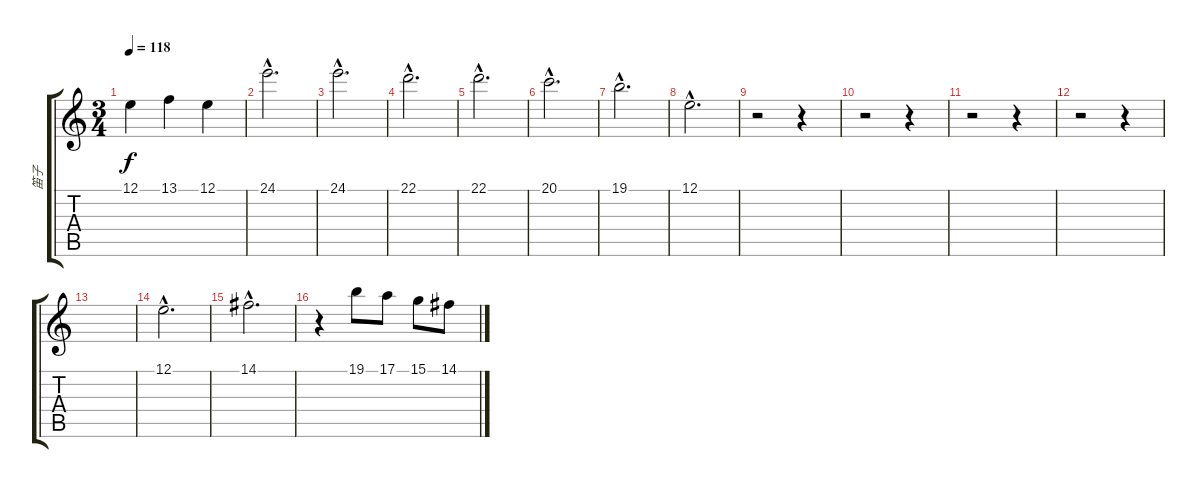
\track ("笛子" "笛子") {instrument flute}
\staff {score tabs}
\tuning (E4 B3 G3 D3 A2 E2) {hide}
\ts (3 4)
\tempo 118
\clef g2
\ks c
12.1.4{dy f} 13.1.4 12.1.4 |
24.1{hac}.2{d} |
24.1{hac}.2{d} |
22.1{hac}.2{d} |
22.1{hac}.2{d} |
20.1{hac}.2{d} |
19.1{hac}.2{d} |
12.1{hac}.2{d} |
r.2 r.4 |
r.2 r.4 |
r.2 r.4 |
r.2 r.4 |
|
12.1{hac}.2{d} |
14.1{hac}.2{d} |
r.4 19.1.8 17.1.8 15.1.8 14.1.8
